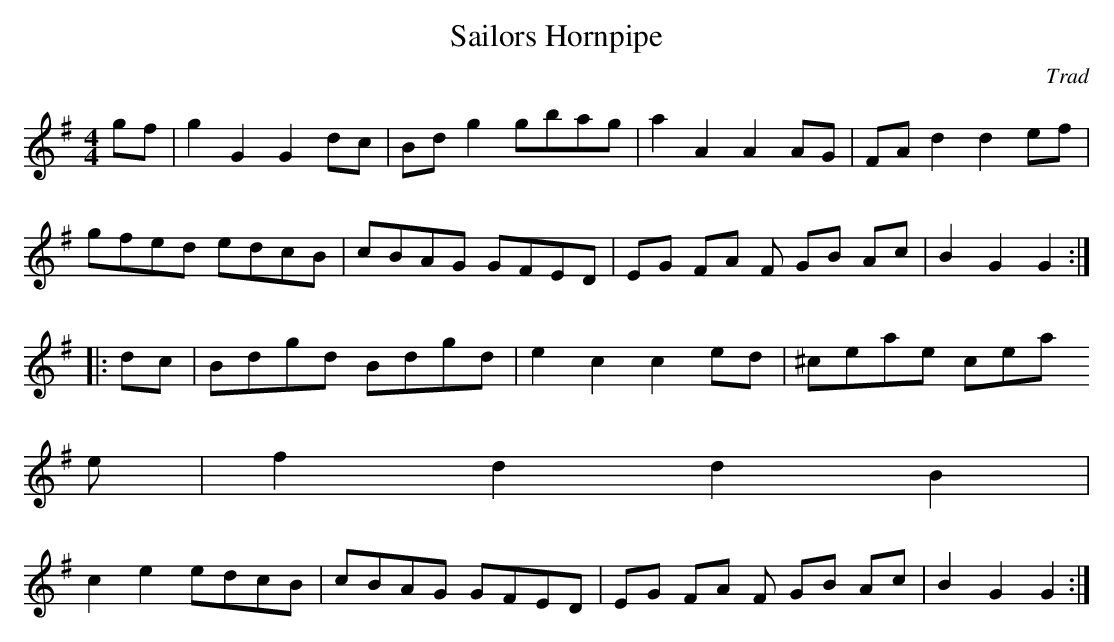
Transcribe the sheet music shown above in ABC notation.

X:1
T:Sailors Hornpipe
M:4/4
L:1/4
C:Trad
K:G
g/2f/2| gG Gd/2c/2| B/2d/2g g/2b/2a/2g/2| aA AA/2G/2| F/2A/2d de/2f/2|
g/2f/2e/2d/2  e/2d/2c/2B/2| c/2B/2A/2G/2  G/2F/2E/2D/2| E/2G/2 F/2A/2 F/2 G/2B/2 A/2c/2| BG G:|
|:d/2c/2| B/2d/2g/2d/2 B/2d/2g/2d/2| ec ce/2d/2| ^c/2e/2a/2e/2 c/2e/2a/2
e/2| fd dB|
ce e/2d/2c/2B/2| c/2B/2A/2G/2  G/2F/2E/2D/2| E/2G/2 F/2A/2 F/2 G/2B/2 A/2c/2| BG G:|
